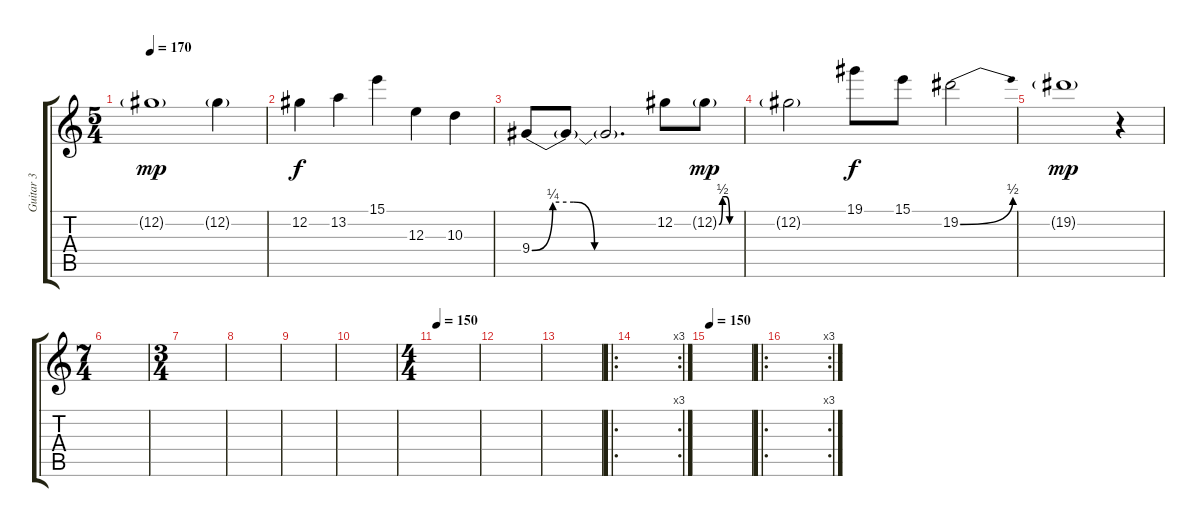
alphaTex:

\track ("Guitar 3" "Guitar 3") {instrument distortionguitar}
\staff {score tabs}
\tuning (Db4 Ab3 E3 B2 Gb2 Db2) {hide}
\ts (5 4)
\tempo 170
\clef g2
\ks c
12.2{g}.1{dy mp} 12.2{g}.4 |
12.2.4{dy f} 13.2.4 15.1.4 12.3.4 10.3.4 |
9.4{be (custom 0 0 10 1 20 1 30 0 60 0)}.8 9.4{t}.8 9.4{t}.2{d} 12.2.8 12.2{be (custom 0 0 10 2 20 2 30 0 60 0) g}.8{dy mp} |
12.2{g}.2 19.1.8{dy f} 15.1.8 19.2{be (bend 0 0 60 2)}.2 |
19.2{g}.1{dy mp} r.4 |
\ts (7 4)
|
\ts (3 4)
|
|
|
|
\ts (4 4)
\tempo 150
|
|
|
\ro
\rc 3
|
\tempo 150
|
\ro
\rc 3
